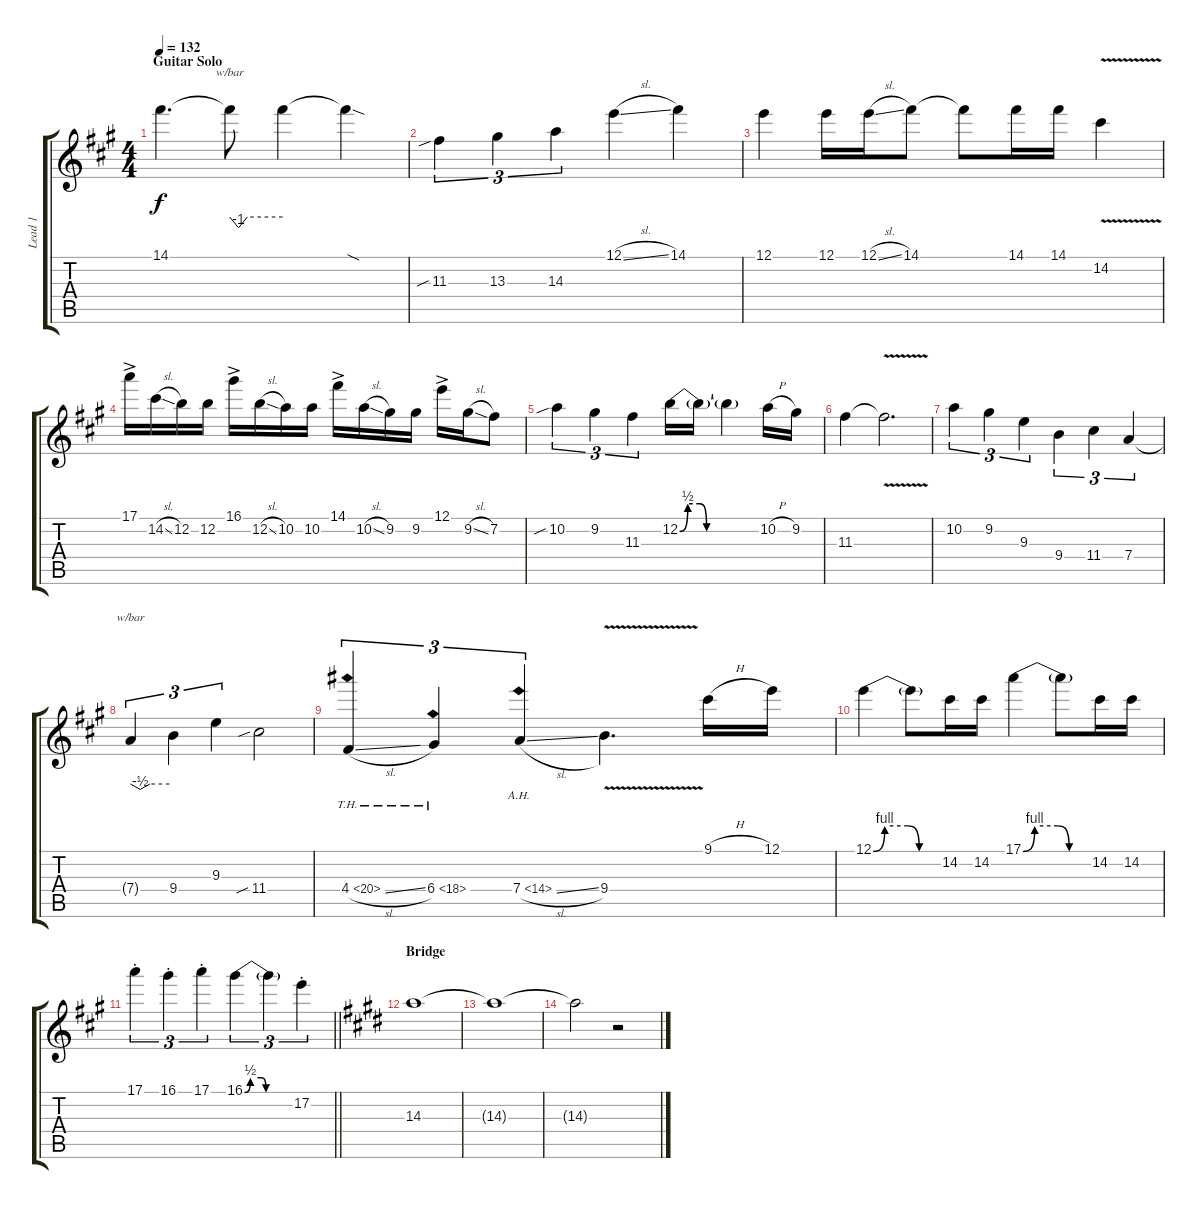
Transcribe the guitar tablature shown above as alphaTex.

\track ("Lead 1" "Lead 1") {instrument distortionguitar}
\staff {score tabs}
\tuning (E4 B3 G3 D3 A2 E2) {hide}
\ts (4 4)
\section ("" "Guitar Solo")
\tempo 132
\clef g2
\ks f#minor
14.1.4{d dy f} 14.1{t}.8{tbe (custom default 0 0 10 -4 20 0 60 0)} 14.1{t}.4 14.1{sod t}.4 |
11.3{sib}.4{tu (3 2)} 13.3.4{tu (3 2)} 14.3.4{tu (3 2)} 12.1{sl}.4 14.1.4 |
12.1.4 12.1.16 12.1{sl}.16 14.1.8 14.1{t}.8 14.1.16 14.1.16 14.2{v}.4 |
17.1{ac}.16 14.2{sl}.16 12.2.16 12.2.16 16.1{ac}.16 12.2{sl}.16 10.2.16 10.2.16 14.1{ac}.16 10.2{sl}.16 9.2.16 9.2.16 12.1{ac}.16 9.2{sl}.16 7.2.8 |
10.2{sib}.4{tu (3 2)} 9.2.4{tu (3 2)} 11.3.4{tu (3 2)} 12.2{be (custom 0 0 6 2 15 2 20 0 60 0)}.16 12.2{t}.16 12.2{t}.4 10.2{h}.16 9.2.16 |
11.3.4 11.3{v t}.2{d} |
10.2.4{tu (3 2)} 9.2.4{tu (3 2)} 9.3.4{tu (3 2)} 9.4.4{tu (3 2)} 11.4.4{tu (3 2)} 7.4.4{tu (3 2)} |
7.4{t}.4{tu (3 2) tbe (custom default 0 0 15 -2 30 0 60 0)} 9.4.4{tu (3 2)} 9.3.4{tu (3 2)} 11.4{sib}.2 |
4.4{th 16 sl}.4{tu (3 2)} 6.4{th 12}.4{tu (3 2)} 7.4{ah 7 sl}.4{tu (3 2)} 9.4{v}.4{d} 9.1{h}.16 12.1.16 |
12.1{be (custom 0 0 10 4 30 4 40 0 60 0)}.4 12.1{t}.8 14.2.16 14.2.16 17.1{be (custom 0 0 10 4 30 4 40 0 60 0)}.4 17.1{t}.8 14.2.16 14.2.16 |
\barLineRight lightlight
17.1{st}.4{tu (3 2)} 16.1{st}.4{tu (3 2)} 17.1{st}.4{tu (3 2)} 16.1{be (custom 0 0 7 2 20 2 26 0 40 0 60 0)}.4{tu (3 2)} 16.1{t}.4{tu (3 2)} 17.2{st}.4{tu (3 2)} |
\section ("" "Bridge")
\ks c#minor
14.3.1{volume 2} |
14.3{t}.1 |
14.3{t}.2 r.2
